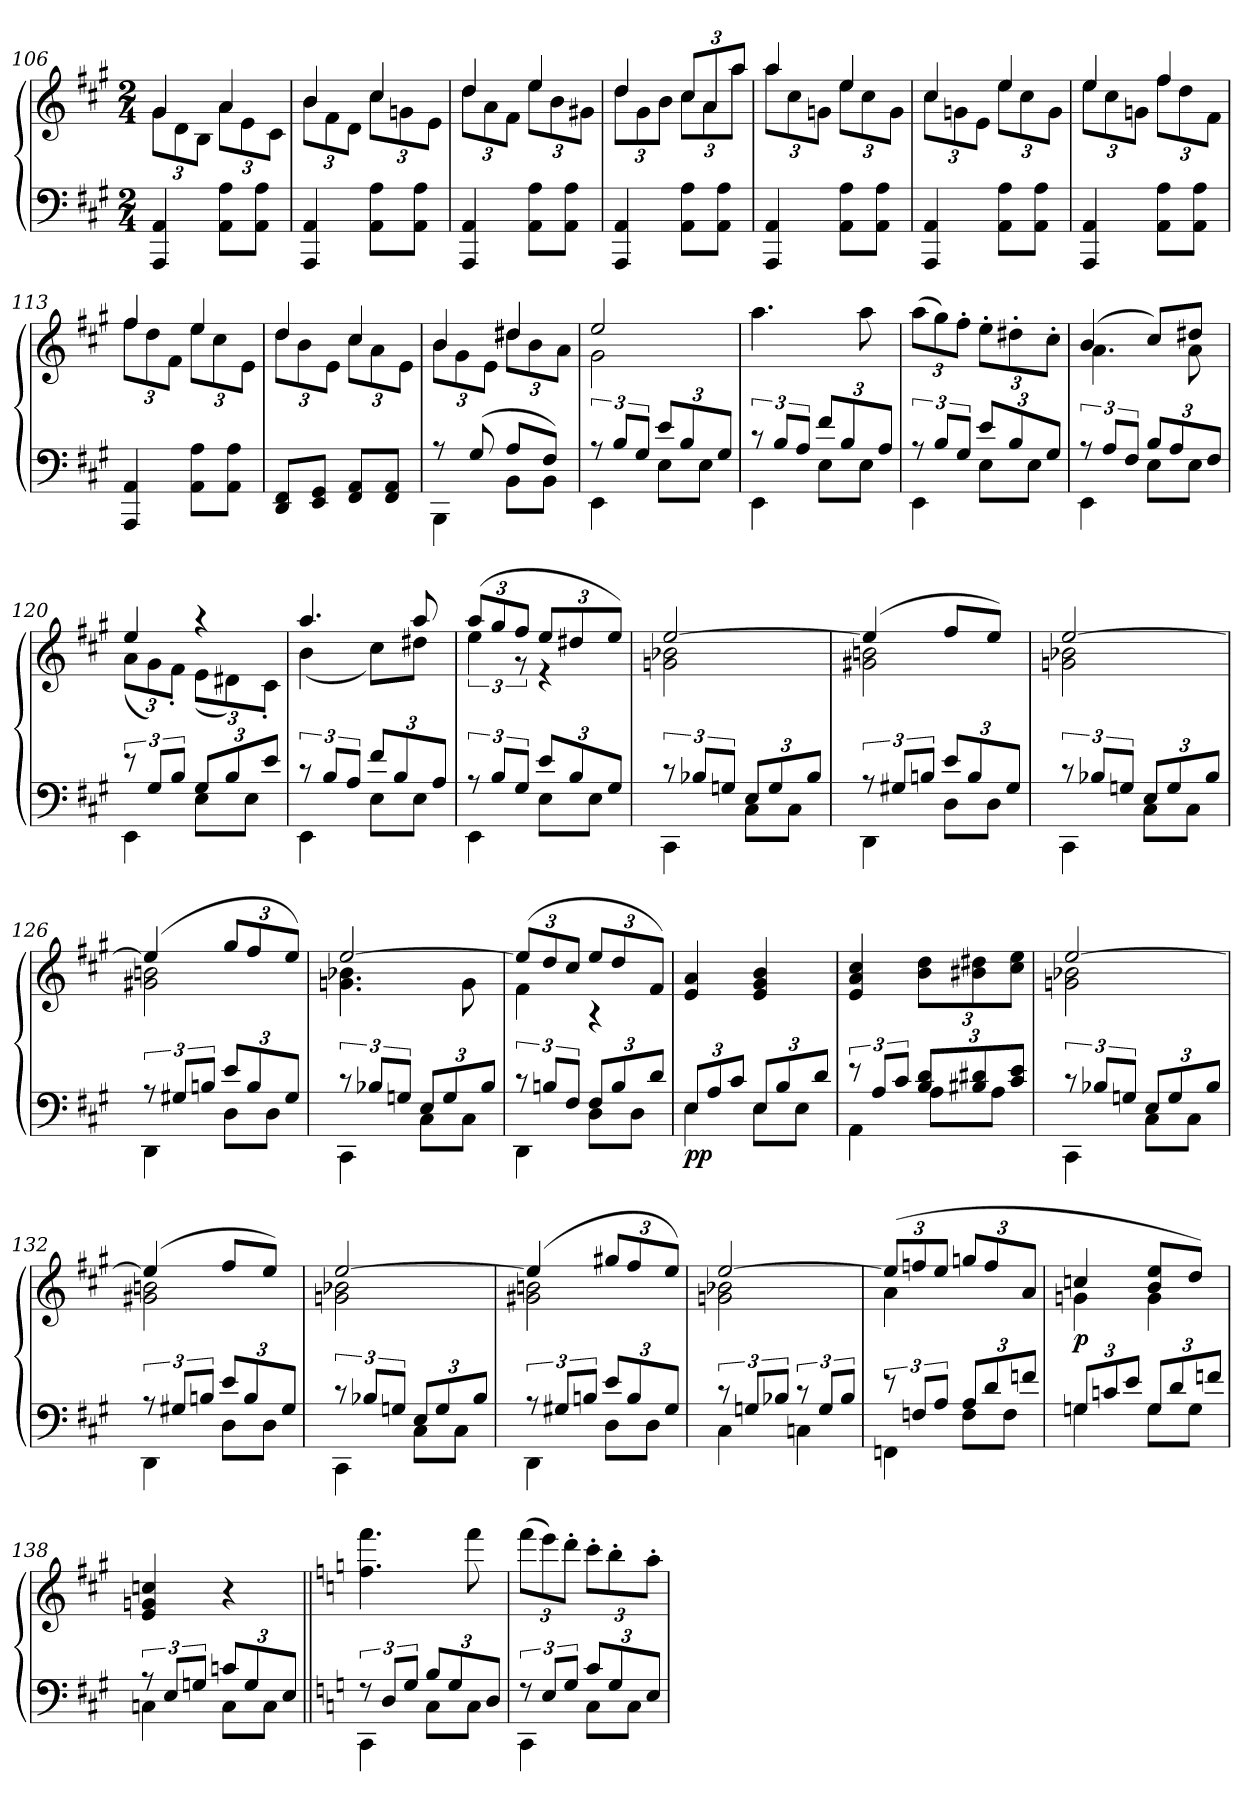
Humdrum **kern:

**kern	**kern	**dynam
*part1	*part1	*part1
*staff2	*staff1	*staff1/2
*clefF4	*clefG2	*
*k[f#c#g#]	*k[f#c#g#]	*
*M2/4	*M2/4	*
=106	=106	=106
*	*^	*
*	*	*Xbrackettup	*
4AAA/ 4AA/	4g#/	12g#\L	.
.	.	12d\	.
.	.	12B\J	.
8AA\ 8A\L	4a/	12a\L	.
.	.	12e\	.
8AA\ 8A\J	.	.	.
.	.	12c#\J	.
=107	=107	=107	=107
4AAA/ 4AA/	4b/	12b\L	.
.	.	12f#\	.
.	.	12d\J	.
8AA\ 8A\L	4cc#/	12cc#\L	.
.	.	12gn\	.
8AA\ 8A\J	.	.	.
.	.	12e\J	.
=108	=108	=108	=108
4AAA/ 4AA/	4dd/	12dd\L	.
.	.	12a\	.
.	.	12f#\J	.
8AA\ 8A\L	4ee/	12ee\L	.
.	.	12b\	.
8AA\ 8A\J	.	.	.
.	.	12g#X\J	.
=109	=109	=109	=109
4AAA/ 4AA/	4dd/	12dd\L	.
.	.	12g#\	.
.	.	12b\J	.
8AA\ 8A\L	12cc#/L	12cc#\L	.
.	12a/	12a\	.
8AA\ 8A\J	.	.	.
.	12aa/J	12aa\J	.
=110	=110	=110	=110
4AAA/ 4AA/	4aa/	12aa\L	.
.	.	12cc#\	.
.	.	12gn\J	.
8AA\ 8A\L	4ee/	12ee\L	.
.	.	12cc#\	.
8AA\ 8A\J	.	.	.
.	.	12g\J	.
=111	=111	=111	=111
4AAA/ 4AA/	4cc#/	12cc#\L	.
.	.	12gn\	.
.	.	12e\J	.
8AA\ 8A\L	4ee/	12ee\L	.
.	.	12cc#\	.
8AA\ 8A\J	.	.	.
.	.	12g\J	.
=112	=112	=112	=112
4AAA/ 4AA/	4ee/	12ee\L	.
.	.	12cc#\	.
.	.	12gn\J	.
8AA\ 8A\L	4ff#/	12ff#\L	.
.	.	12dd\	.
8AA\ 8A\J	.	.	.
.	.	12f#\J	.
=113	=113	=113	=113
4AAA/ 4AA/	4ff#/	12ff#\L	.
.	.	12dd\	.
.	.	12f#\J	.
8AA\ 8A\L	4ee/	12ee\L	.
.	.	12cc#\	.
8AA\ 8A\J	.	.	.
.	.	12e\J	.
=114	=114	=114	=114
8DD/ 8FF#/L	4dd/	12dd\L	.
.	.	12b\	.
8EE/ 8GG#/J	.	.	.
.	.	12e\J	.
8FF#/ 8AA/L	4cc#/	12cc#\L	.
.	.	12a\	.
8FF#/ 8AA/J	.	.	.
.	.	12e\J	.
=115	=115	=115	=115
*^	*	*	*
8r	4BBB\	4b/	12b\L	.
.	.	.	12g#\	.
(<8G#/	.	.	.	.
.	.	.	12e\J	.
8A/L	8BB\L	4dd#X/	12dd#\L	.
.	.	.	12b\	.
8F#/J)	8BB\J	.	.	.
.	.	.	12a\J	.
=116	=116	=116	=116	=116
12r	4EE\	2ee/	2g#\	.
12B/L	.	.	.	.
12G#/J	.	.	.	.
*Xbrackettup	*	*	*	*
12e/L	8E\L	.	.	.
12B/	.	.	.	.
.	8E\J	.	.	.
12G#/J	.	.	.	.
*	*	*v	*v	*
=117	=117	=117	=117
*brackettup	*	*	*
12r	4EE\	4.aa\	.
12B/L	.	.	.
12A/J	.	.	.
*Xbrackettup	*	*	*
12f#/L	8E\L	.	.
12B/	.	.	.
.	8E\J	8aa\	.
12A/J	.	.	.
=118	=118	=118	=118
*brackettup	*	*	*
12r	4EE\	(>12aa\L	.
12B/L	.	12gg#\)	.
12G#/J	.	12ff#'\J	.
*Xbrackettup	*	*	*
12e/L	8E\L	12ee'\L	.
12B/	.	12dd#X'\	.
.	8E\J	.	.
12G#/J	.	12cc#'\J	.
=119	=119	=119	=119
*brackettup	*	*	*
*	*	*^	*
12r	4EE\	(>4b/	4.a\	.
12A/L	.	.	.	.
12F#/J	.	.	.	.
*Xbrackettup	*	*	*	*
12B/L	8E\L	8cc#/L)	.	.
12A/	.	.	.	.
.	8E\J	8dd#X/J	8a\	.
12F#/J	.	.	.	.
=120	=120	=120	=120	=120
*brackettup	*	*	*	*
12r	4EE\	4ee/	(>12a\L	.
12G#/L	.	.	12g#\)	.
12B/J	.	.	12f#'\J	.
*Xbrackettup	*	*	*	*
12G#/L	8E\L	4r	(>12e\L	.
12B/	.	.	12d#X\)	.
.	8E\J	.	.	.
12e/J	.	.	12c#'\J	.
=121	=121	=121	=121	=121
*brackettup	*	*	*	*
12r	4EE\	4.aa/	(<4b\	.
12B/L	.	.	.	.
12A/J	.	.	.	.
*Xbrackettup	*	*	*	*
12f#/L	8E\L	.	8cc#\L)	.
12B/	.	.	.	.
.	8E\J	8aa/	8dd#X\J	.
12A/J	.	.	.	.
=122	=122	=122	=122	=122
*brackettup	*	*	*brackettup	*
12r	4EE\	(<12aa/L	6ee\	.
12B/L	.	12gg#/	.	.
12G#/J	.	12ff#/J	12r	.
*Xbrackettup	*	*Xbrackettup	*	*
12e/L	8E\L	12ee/L	4r	.
12B/	.	12dd#X/	.	.
.	8E\J	.	.	.
12G#/J	.	12ee/J)	.	.
=123	=123	=123	=123	=123
*brackettup	*	*	*	*
!	!	!	!	!LO:DY:b
12r	4CC#\	[2ee/	2gn\ 2b-X\	cresc.
12B-X/L	.	.	.	.
12Gn/J	.	.	.	.
*Xbrackettup	*	*	*	*
12E/L	8C#\L	.	.	.
12G/	.	.	.	.
.	8C#\J	.	.	.
12B-/J	.	.	.	.
=124	=124	=124	=124	=124
*brackettup	*	*	*	*
12r	4DD\	(>4ee/]	2g#X\ 2bn\	.
12G#X/L	.	.	.	.
12Bn/J	.	.	.	.
*Xbrackettup	*	*	*	*
12e/L	8D\L	8ff#/L	.	.
12B/	.	.	.	.
.	8D\J	8ee/J)	.	.
12G#/J	.	.	.	.
=125	=125	=125	=125	=125
*brackettup	*	*	*	*
12r	4CC#\	[2ee/	2gn\ 2b-X\	.
12B-X/L	.	.	.	.
12Gn/J	.	.	.	.
*Xbrackettup	*	*	*	*
12E/L	8C#\L	.	.	.
12G/	.	.	.	.
.	8C#\J	.	.	.
12B-/J	.	.	.	.
=126	=126	=126	=126	=126
*brackettup	*	*	*	*
12r	4DD\	(>4ee/]	2g#X\ 2bn\	.
12G#X/L	.	.	.	.
12Bn/J	.	.	.	.
*Xbrackettup	*	*	*	*
12e/L	8D\L	12gg#/L	.	.
12B/	.	12ff#/	.	.
.	8D\J	.	.	.
12G#/J	.	12ee/J)	.	.
=127	=127	=127	=127	=127
*brackettup	*	*	*	*
!	!	!	!	!LO:DY:b
12r	4CC#\	[2ee/	4.gn\ 4.b-X\	dim.
12B-X/L	.	.	.	.
12Gn/J	.	.	.	.
*Xbrackettup	*	*	*	*
12E/L	8C#\L	.	.	.
12G/	.	.	.	.
.	8C#\J	.	8g\	.
12B-/J	.	.	.	.
=128	=128	=128	=128	=128
*brackettup	*	*	*	*
12r	4DD\	(>12ee/L]	4f#\	.
12Bn/L	.	12dd/	.	.
12F#/J	.	12cc#/J	.	.
*Xbrackettup	*	*	*	*
12F#/L	8D\L	12ee/L	4r	.
12B/	.	12dd/	.	.
.	8D\J	.	.	.
12d/J	.	12f#/J)	.	.
*	*	*v	*v	*
=129	=129	=129	=129
!	!	!	!LO:DY:b=2
!	!	!	!LO:DY:n=1:b
12E/L	4E\	4e/ 4a/	p p
12A/	.	.	.
12c#/J	.	.	.
12E/L	8E\L	4e/ 4g#/ 4b/	.
12B/	.	.	.
.	8E\J	.	.
12d/J	.	.	.
=130	=130	=130	=130
*brackettup	*	*	*
12r	4AA\	4e/ 4a/ 4cc#/	.
12A/L	.	.	.
12c#/J	.	.	.
*Xbrackettup	*	*	*
12B/ 12d/L	8A\L	12b\ 12dd\L	.
12B#X/ 12d#X/	.	12b#X\ 12dd#X\	.
.	8A\J	.	.
12c#/ 12e/J	.	12cc#\ 12ee\J	.
=131	=131	=131	=131
*brackettup	*	*	*
*	*	*^	*
12r	4CC#\	[2ee/	2gn\ 2b-X\	.
12B-X/L	.	.	.	.
12Gn/J	.	.	.	.
*Xbrackettup	*	*	*	*
12E/L	8C#\L	.	.	.
12G/	.	.	.	.
.	8C#\J	.	.	.
12B-/J	.	.	.	.
=132	=132	=132	=132	=132
*brackettup	*	*	*	*
12r	4DD\	(>4ee/]	2g#X\ 2bn\	.
12G#X/L	.	.	.	.
12Bn/J	.	.	.	.
*Xbrackettup	*	*	*	*
12e/L	8D\L	8ff#/L	.	.
12B/	.	.	.	.
.	8D\J	8ee/J)	.	.
12G#/J	.	.	.	.
=133	=133	=133	=133	=133
*brackettup	*	*	*	*
12r	4CC#\	[2ee/	2gn\ 2b-X\	.
12B-X/L	.	.	.	.
12Gn/J	.	.	.	.
*Xbrackettup	*	*	*	*
12E/L	8C#\L	.	.	.
12G/	.	.	.	.
.	8C#\J	.	.	.
12B-/J	.	.	.	.
=134	=134	=134	=134	=134
*brackettup	*	*	*	*
12r	4DD\	(>4ee/]	2g#X\ 2bn\	.
12G#X/L	.	.	.	.
12Bn/J	.	.	.	.
*Xbrackettup	*	*	*	*
12e/L	8D\L	12gg#X/L	.	.
12B/	.	12ff#/	.	.
.	8D\J	.	.	.
12G#/J	.	12ee/J)	.	.
=135	=135	=135	=135	=135
*brackettup	*	*	*	*
12r	4C#\	[2ee/	2gn\ 2b-X\	.
12Gn/L	.	.	.	.
12B-X/J	.	.	.	.
12r	4Cn\	.	.	.
12G/L	.	.	.	.
12B-/J	.	.	.	.
=136	=136	=136	=136	=136
12r	4FFn\	(>12ee/L]	4a\	.
12Fn/L	.	12ffn/	.	.
12A/J	.	12ee/J	.	.
*Xbrackettup	*	*	*	*
12A/L	8F\L	12ggn/L	4ryy	.
12d/	.	12ff/	.	.
.	8F\J	.	.	.
12fn/J	.	12a/J	.	.
=137	=137	=137	=137	=137
!	!	!	!	!LO:DY:b
12Gn/L	4G\	4ccn/	4gn\	p
12cn/	.	.	.	.
12e/J	.	.	.	.
12G/L	8G\L	8b/ 8ee/L	4g\	.
12d/	.	.	.	.
.	8G\J	8dd/J)	.	.
12fn/J	.	.	.	.
*	*	*v	*v	*
=138	=138	=138	=138
*brackettup	*	*	*
12r	4Cn\	4e/ 4gn/ 4ccn/	.
12E/L	.	.	.
12Gn/J	.	.	.
*Xbrackettup	*	*	*
12cn/L	8C\L	4r	.
12G/	.	.	.
.	8C\J	.	.
12E/J	.	.	.
=139||	=139||	=139||	=139||
*k[]	*	*k[]	*
*brackettup	*	*	*
12r	4CC\	4.ff\ 4.fff\	.
12D/L	.	.	.
12G/J	.	.	.
*Xbrackettup	*	*	*
12B/L	8C\L	.	.
12G/	.	.	.
.	8C\J	8fff\	.
12D/J	.	.	.
=140	=140	=140	=140
*brackettup	*	*	*
12r	4CC\	(>12fff\L	.
12E/L	.	12eee\)	.
12G/J	.	12ddd'\J	.
*Xbrackettup	*	*	*
12c/L	8C\L	12ccc'\L	.
12G/	.	12bb'\	.
.	8C\J	.	.
12E/J	.	12aa'\J	.
*v	*v	*	*
=	=	=
*-	*-	*-
